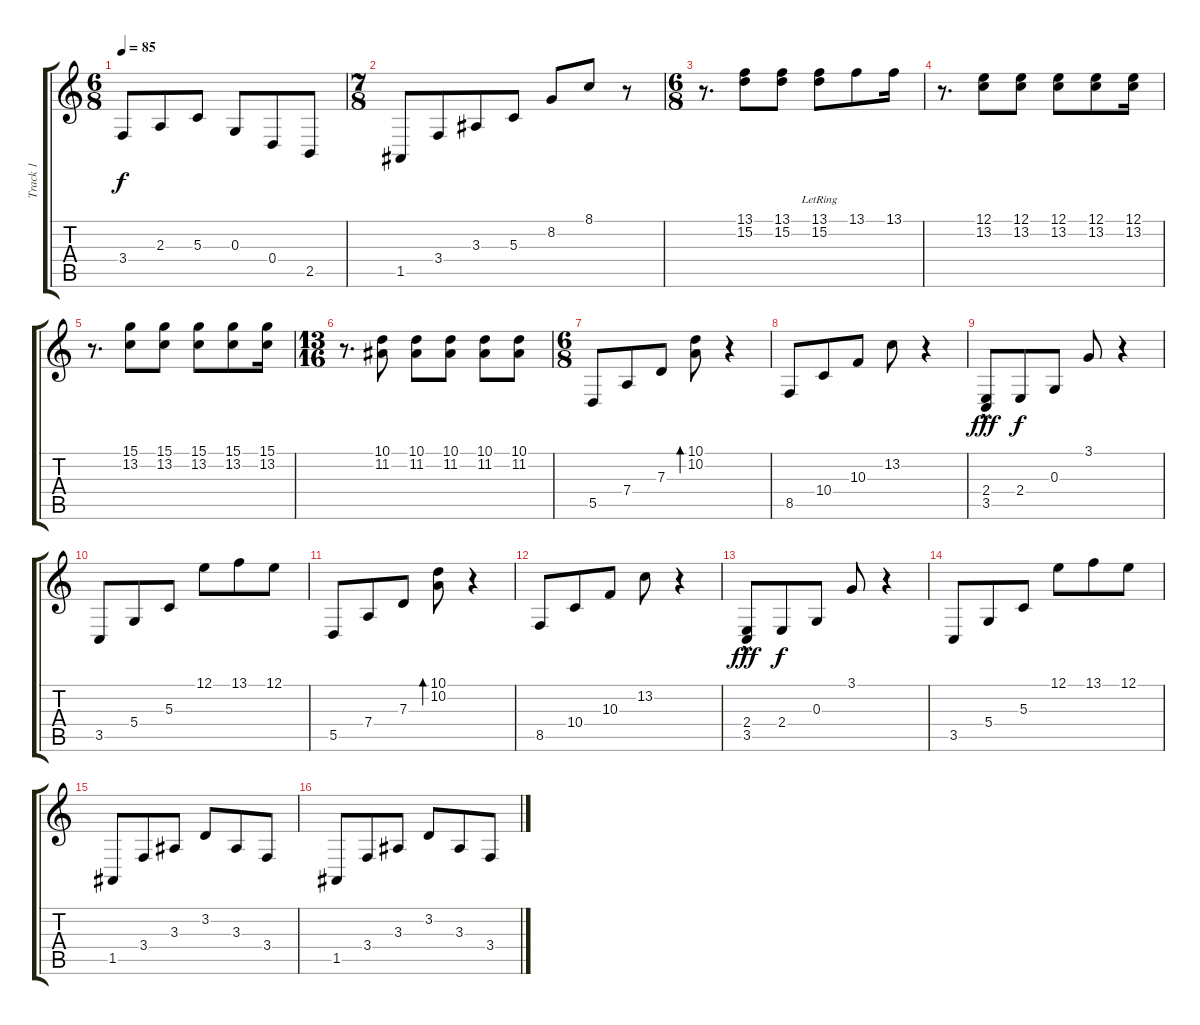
\track ("Track 1" "Track 1") {instrument orchestralharp}
\staff {score tabs}
\tuning (E4 B3 G3 D3 A2 E2) {hide}
\ts (6 8)
\tempo 85
\clef g2
\ks c
3.4.8{dy f} 2.3.8 5.3.8 0.3.8 0.4.8 2.5.8 |
\ts (7 8)
1.5.8 3.4.8 3.3.8 5.3.8 8.2.8 8.1.8 r.8 |
\ts (6 8)
r.8{d} (13.1 15.2).8{volume 7} (13.1 15.2).8 (13.1 15.2{lr}).8 13.1.8 13.1.16 |
r.8{d volume 13} (12.1 13.2).8{volume 7} (12.1 13.2).8 (12.1 13.2).8 (12.1 13.2).8 (12.1 13.2).16 |
r.8{d volume 13} (15.1 13.2).8{volume 7} (15.1 13.2).8 (15.1 13.2).8 (15.1 13.2).8 (15.1 13.2).16 |
\ts (13 16)
r.8{d volume 13} (10.1 11.2).8{volume 7} (10.1 11.2).8 (10.1 11.2).8 (10.1 11.2).8 (10.1 11.2).8 |
\ts (6 8)
5.5.8{volume 13} 7.4.8 7.3.8 (10.1 10.2).8{bd 240} r.4 |
8.5.8 10.4.8 10.3.8 13.2.8 r.4 |
(2.4 3.5{hac}).8{dy fff} 2.4.8{dy f} 0.3.8 3.1.8 r.4 |
3.5.8 5.4.8 5.3.8 12.1.8 13.1.8 12.1.8 |
5.5.8{volume 13} 7.4.8 7.3.8 (10.1 10.2).8{bd 240} r.4 |
8.5.8 10.4.8 10.3.8 13.2.8 r.4 |
(2.4 3.5{hac}).8{dy fff} 2.4.8{dy f} 0.3.8 3.1.8 r.4 |
3.5.8 5.4.8 5.3.8 12.1.8 13.1.8 12.1.8 |
1.5.8 3.4.8 3.3.8 3.2.8 3.3.8 3.4.8 |
1.5.8 3.4.8 3.3.8 3.2.8 3.3.8 3.4.8
